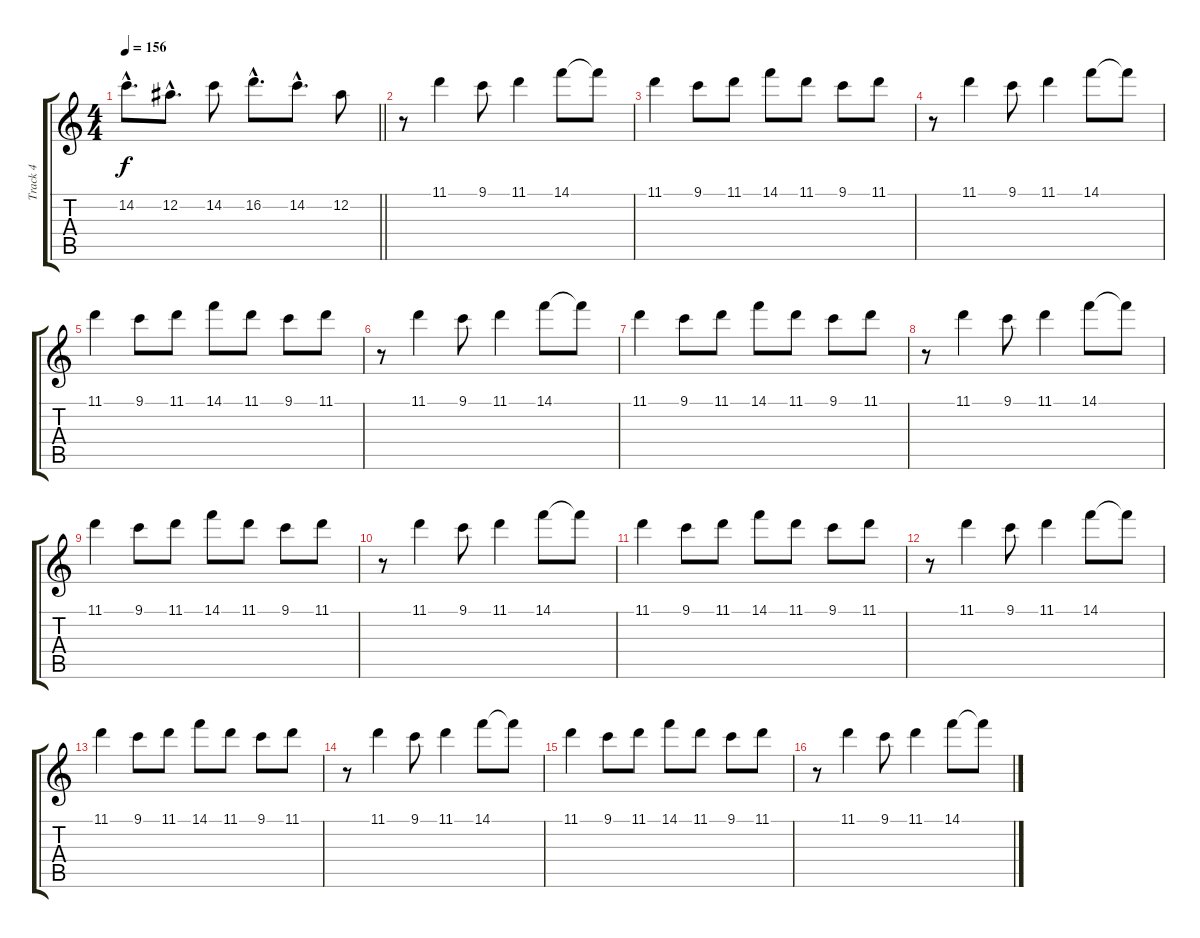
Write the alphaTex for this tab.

\track ("Track 4" "Track 4") {instrument distortionguitar}
\staff {score tabs}
\tuning (Eb4 Bb3 Gb3 Db3 Ab2 Db2) {hide}
\ts (4 4)
\tempo 156
\clef g2
\barLineRight lightlight
\ks c
14.2{hac}.8{d dy f} 12.2{hac}.8{d} 14.2.8 16.2{hac}.8{d} 14.2{hac}.8{d} 12.2.8 |
r.8 11.1.4{volume 8 instrument electricpiano2} 9.1.8 11.1.4 14.1.8 14.1{t}.8 |
11.1.4 9.1.8 11.1.8 14.1.8 11.1.8 9.1.8 11.1.8 |
r.8 11.1.4 9.1.8 11.1.4 14.1.8 14.1{t}.8 |
11.1.4 9.1.8 11.1.8 14.1.8 11.1.8 9.1.8 11.1.8 |
r.8 11.1.4 9.1.8 11.1.4 14.1.8 14.1{t}.8 |
11.1.4 9.1.8 11.1.8 14.1.8 11.1.8 9.1.8 11.1.8 |
r.8 11.1.4 9.1.8 11.1.4 14.1.8 14.1{t}.8 |
11.1.4 9.1.8 11.1.8 14.1.8 11.1.8 9.1.8 11.1.8 |
r.8 11.1.4 9.1.8 11.1.4 14.1.8 14.1{t}.8 |
11.1.4 9.1.8 11.1.8 14.1.8 11.1.8 9.1.8 11.1.8 |
r.8 11.1.4 9.1.8 11.1.4 14.1.8 14.1{t}.8 |
11.1.4 9.1.8 11.1.8 14.1.8 11.1.8 9.1.8 11.1.8 |
r.8 11.1.4 9.1.8 11.1.4 14.1.8 14.1{t}.8 |
11.1.4 9.1.8 11.1.8 14.1.8 11.1.8 9.1.8 11.1.8 |
r.8 11.1.4 9.1.8 11.1.4 14.1.8 14.1{t}.8
